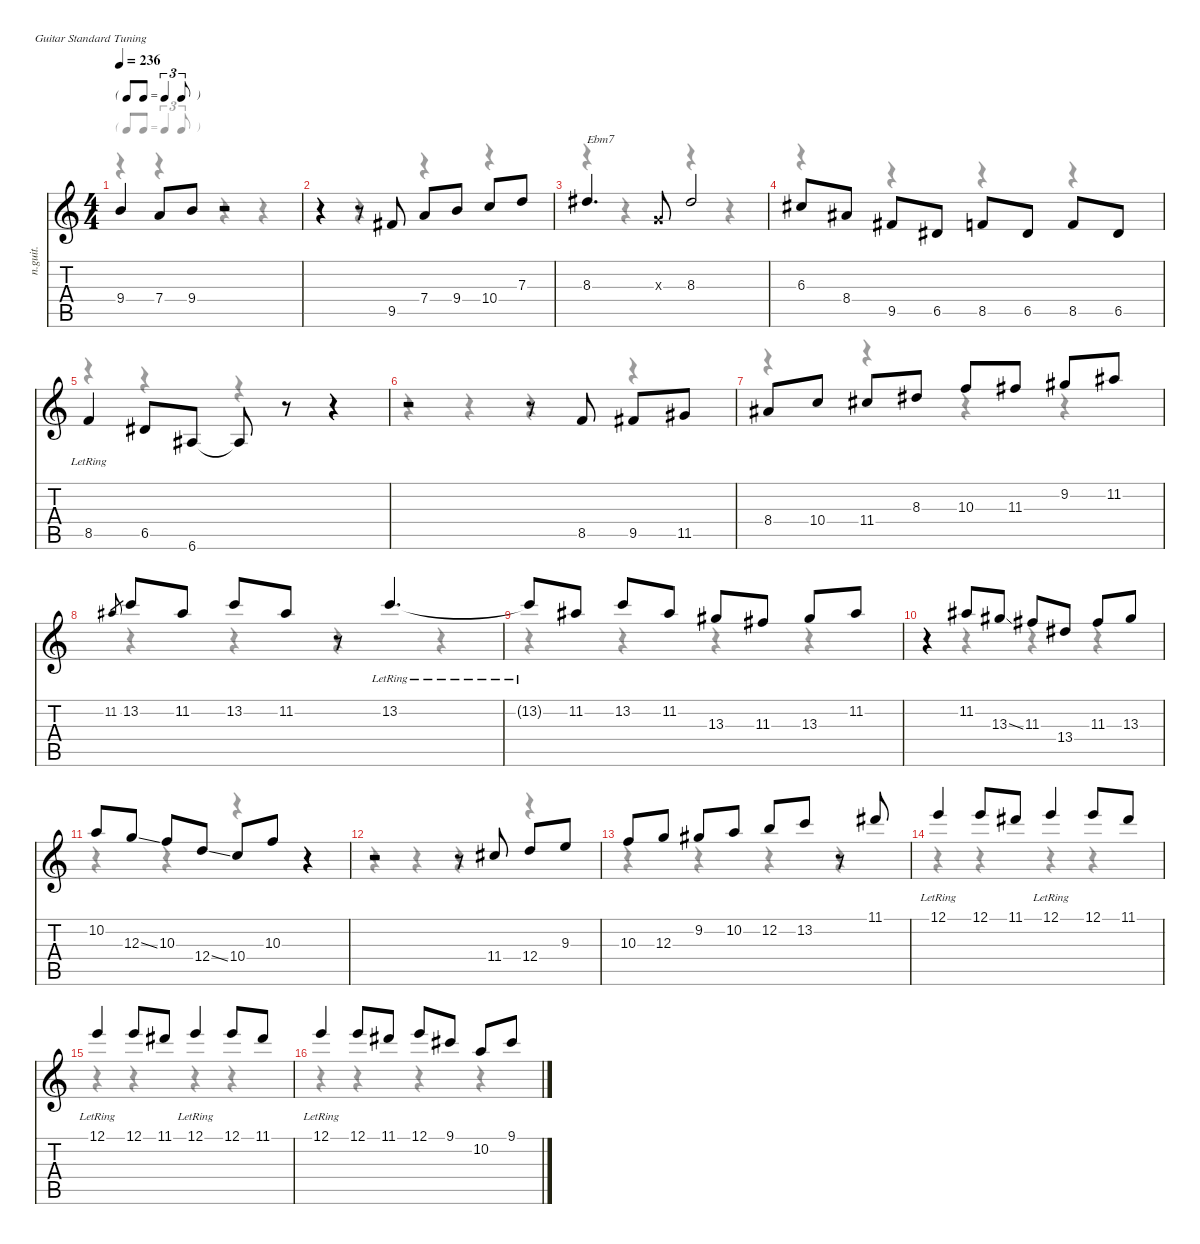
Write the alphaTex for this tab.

\defaultSystemsLayout 4
\hideDynamics
\bracketExtendMode nobrackets
\otherSystemsTrackNameOrientation horizontal
\track ("SOLO Carlton" "n.guit.") {instrument acousticguitarnylon}
\staff {score tabs}
\tuning (E4 B3 G3 D3 A2 E2)
\voice
\ts (4 4)
\tf triplet8th
\tempo 236
\clef g2
\ks c
9.4.4{dy ff beam Up} 7.4.8{beam Up} 9.4.8{beam Up} r.2{beam Up} |
r.4{beam Up} r.8{beam Up} 9.5{acc #}.8{beam Up} 7.4.8{beam Up} 9.4.8{beam Up} 10.4.8{beam Up} 7.3.8{beam Up} |
8.3{acc #}.4{d txt "Ebm7" beam Up} 0.3{x}.8{beam Up} 8.3{acc #}.2{beam Up} |
6.3{acc #}.8{beam Up} 8.4{acc #}.8{beam Up} 9.5{acc #}.8{beam Up} 6.5{acc #}.8{beam Up} 8.5.8{beam Up} 6.5{acc #}.8{beam Up} 8.5.8{beam Up} 6.5{acc #}.8{beam Up} |
8.5{lr}.4{beam Up} 6.5{acc #}.8{beam Up} 6.6{acc #}.8{beam Up} 6.6{t acc #}.8{dy f beam Up} r.8{beam Up} r.4{beam Up} |
r.2{beam Up} r.8{beam Up} 8.5.8{dy ff beam Up} 9.5{acc #}.8{beam Up} 11.5{acc #}.8{beam Up} |
8.4{acc #}.8{beam Up} 10.4.8{beam Up} 11.4{acc #}.8{beam Up} 8.3{acc #}.8{beam Up} 10.3.8{beam Up} 11.3{acc #}.8{beam Up} 9.2{acc #}.8{beam Up} 11.2{acc #}.8{beam Up} |
11.2{acc #}.8{gr dy f beam Up} 13.2.8{dy ff beam Up} 11.2{acc #}.8{beam Up} 13.2.8{beam Up} 11.2{acc #}.8{beam Up} r.8{beam Up} 13.2{lr}.4{d beam Up} |
13.2{lr t}.8{dy f beam Up} 11.2{acc #}.8{dy ff beam Up} 13.2.8{beam Up} 11.2{acc #}.8{beam Up} 13.3{acc #}.8{beam Up} 11.3{acc #}.8{beam Up} 13.3{acc #}.8{beam Up} 11.2{acc #}.8{beam Up} |
r.4{beam Up} 11.2{acc #}.8{beam Up} 13.3{ss acc #}.8{beam Up} 11.3{acc #}.8{beam Up} 13.4{acc #}.8{beam Up} 11.3{acc #}.8{beam Up} 13.3{acc #}.8{beam Up} |
10.2.8{beam Up} 12.3{ss}.8{beam Up} 10.3.8{beam Up} 12.4{ss}.8{beam Up} 10.4.8{beam Up} 10.3.8{beam Up} r.4{beam Up} |
r.2{beam Up} r.8{beam Up} 11.4{acc #}.8{beam Up} 12.4.8{beam Up} 9.3.8{beam Up} |
10.3.8{beam Up} 12.3.8{beam Up} 9.2{acc #}.8{beam Up} 10.2.8{beam Up} 12.2.8{beam Up} 13.2.8{beam Up} r.8{beam Up} 11.1{acc #}.8{beam Up} |
12.1{lr}.4{beam Up} 12.1.8{beam Up} 11.1{acc #}.8{beam Up} 12.1{lr}.4{beam Up} 12.1.8{beam Up} 11.1{acc #}.8{beam Up} |
12.1{lr}.4{beam Up} 12.1.8{beam Up} 11.1{acc #}.8{beam Up} 12.1{lr}.4{beam Up} 12.1.8{beam Up} 11.1{acc #}.8{beam Up} |
12.1{lr}.4{beam Up} 12.1.8{beam Up} 11.1{acc #}.8{beam Up} 12.1.8{beam Up} 9.1{acc #}.8{beam Up} 10.2.8{beam Up} 9.1{acc #}.8{beam Up}
\voice
\clef g2
\ottava regular
\simile none
\ks c
r.4{dy mf beam Down} r.4{beam Down} r.4{beam Down} r.4{beam Down} |
r.4{beam Down} r.4{beam Down} r.4{beam Down} r.4{beam Down} |
r.4{beam Down} r.4{beam Down} r.4{beam Down} r.4{beam Down} |
r.4{beam Down} r.4{beam Down} r.4{beam Down} r.4{beam Down} |
r.4{beam Down} r.4{beam Down} r.4{beam Down} r.4{beam Down} |
r.4{beam Down} r.4{beam Down} r.4{beam Down} r.4{beam Down} |
r.4{beam Down} r.4{beam Down} r.4{beam Down} r.4{beam Down} |
r.4{beam Down} r.4{beam Down} r.4{beam Down} r.4{beam Down} |
r.4{beam Down} r.4{beam Down} r.4{beam Down} r.4{beam Down} |
r.4{beam Down} r.4{beam Down} r.4{beam Down} r.4{beam Down} |
r.4{beam Down} r.4{beam Down} r.4{beam Down} r.4{beam Down} |
r.4{beam Down} r.4{beam Down} r.4{beam Down} r.4{beam Down} |
r.4{beam Down} r.4{beam Down} r.4{beam Down} r.4{beam Down} |
r.4{beam Down} r.4{beam Down} r.4{beam Down} r.4{beam Down} |
r.4{beam Down} r.4{beam Down} r.4{beam Down} r.4{beam Down} |
r.4{beam Down} r.4{beam Down} r.4{beam Down} r.4{beam Down}
